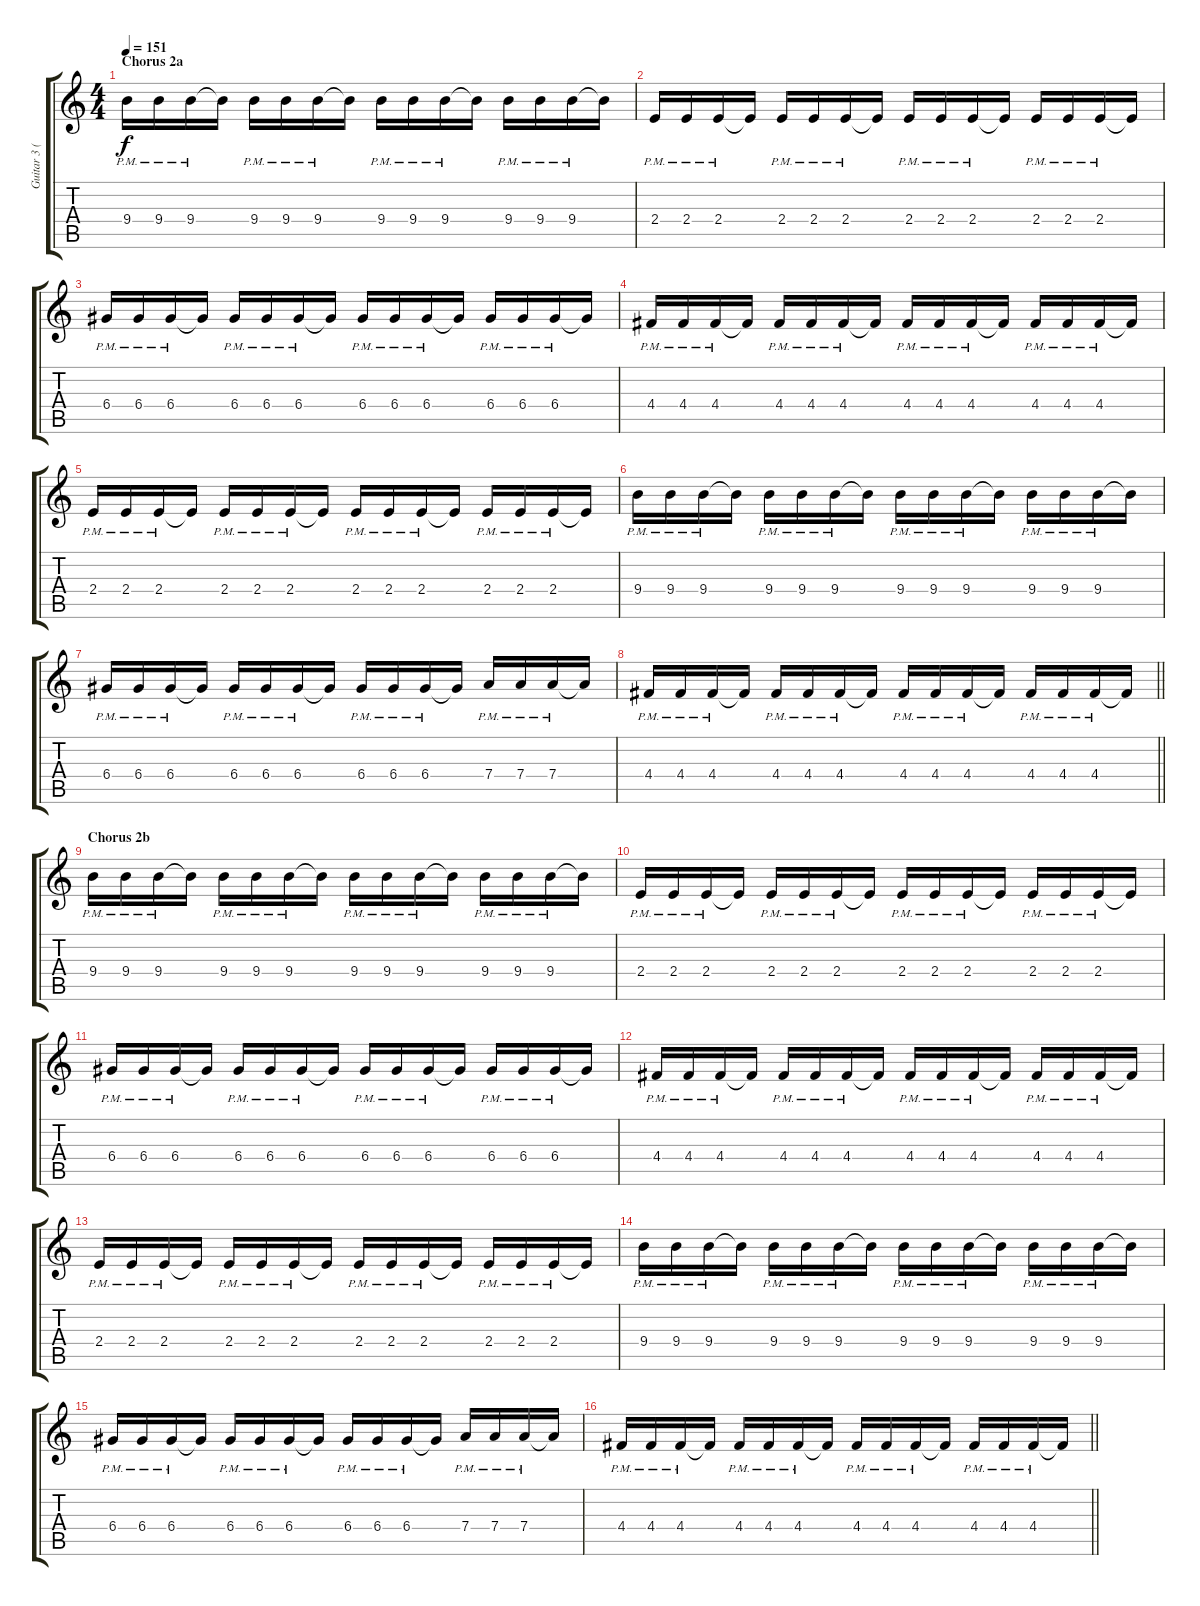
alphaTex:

\track ("Guitar 3 (Kele Okereke)" "Guitar 3 (") {instrument acousticguitarnylon}
\staff {score tabs}
\tuning (E4 B3 G3 D3 A2 E2) {hide}
\ts (4 4)
\section ("" "Chorus 2a")
\tempo 151
\clef g2
\ks c
9.4{pm}.16{dy f} 9.4{pm}.16 9.4{pm}.16 9.4{t}.16 9.4{pm}.16 9.4{pm}.16 9.4{pm}.16 9.4{t}.16 9.4{pm}.16 9.4{pm}.16 9.4{pm}.16 9.4{t}.16 9.4{pm}.16 9.4{pm}.16 9.4{pm}.16 9.4{t}.16 |
2.4{pm}.16 2.4{pm}.16 2.4{pm}.16 2.4{t}.16 2.4{pm}.16 2.4{pm}.16 2.4{pm}.16 2.4{t}.16 2.4{pm}.16 2.4{pm}.16 2.4{pm}.16 2.4{t}.16 2.4{pm}.16 2.4{pm}.16 2.4{pm}.16 2.4{t}.16 |
6.4{pm}.16 6.4{pm}.16 6.4{pm}.16 6.4{t}.16 6.4{pm}.16 6.4{pm}.16 6.4{pm}.16 6.4{t}.16 6.4{pm}.16 6.4{pm}.16 6.4{pm}.16 6.4{t}.16 6.4{pm}.16 6.4{pm}.16 6.4{pm}.16 6.4{t}.16 |
4.4{pm}.16 4.4{pm}.16 4.4{pm}.16 4.4{t}.16 4.4{pm}.16 4.4{pm}.16 4.4{pm}.16 4.4{t}.16 4.4{pm}.16 4.4{pm}.16 4.4{pm}.16 4.4{t}.16 4.4{pm}.16 4.4{pm}.16 4.4{pm}.16 4.4{t}.16 |
2.4{pm}.16 2.4{pm}.16 2.4{pm}.16 2.4{t}.16 2.4{pm}.16 2.4{pm}.16 2.4{pm}.16 2.4{t}.16 2.4{pm}.16 2.4{pm}.16 2.4{pm}.16 2.4{t}.16 2.4{pm}.16 2.4{pm}.16 2.4{pm}.16 2.4{t}.16 |
9.4{pm}.16 9.4{pm}.16 9.4{pm}.16 9.4{t}.16 9.4{pm}.16 9.4{pm}.16 9.4{pm}.16 9.4{t}.16 9.4{pm}.16 9.4{pm}.16 9.4{pm}.16 9.4{t}.16 9.4{pm}.16 9.4{pm}.16 9.4{pm}.16 9.4{t}.16 |
6.4{pm}.16 6.4{pm}.16 6.4{pm}.16 6.4{t}.16 6.4{pm}.16 6.4{pm}.16 6.4{pm}.16 6.4{t}.16 6.4{pm}.16 6.4{pm}.16 6.4{pm}.16 6.4{t}.16 7.4{pm}.16 7.4{pm}.16 7.4{pm}.16 7.4{t}.16 |
\barLineRight lightlight
4.4{pm}.16 4.4{pm}.16 4.4{pm}.16 4.4{t}.16 4.4{pm}.16 4.4{pm}.16 4.4{pm}.16 4.4{t}.16 4.4{pm}.16 4.4{pm}.16 4.4{pm}.16 4.4{t}.16 4.4{pm}.16 4.4{pm}.16 4.4{pm}.16 4.4{t}.16 |
\section ("" "Chorus 2b")
9.4{pm}.16 9.4{pm}.16 9.4{pm}.16 9.4{t}.16 9.4{pm}.16 9.4{pm}.16 9.4{pm}.16 9.4{t}.16 9.4{pm}.16 9.4{pm}.16 9.4{pm}.16 9.4{t}.16 9.4{pm}.16 9.4{pm}.16 9.4{pm}.16 9.4{t}.16 |
2.4{pm}.16 2.4{pm}.16 2.4{pm}.16 2.4{t}.16 2.4{pm}.16 2.4{pm}.16 2.4{pm}.16 2.4{t}.16 2.4{pm}.16 2.4{pm}.16 2.4{pm}.16 2.4{t}.16 2.4{pm}.16 2.4{pm}.16 2.4{pm}.16 2.4{t}.16 |
6.4{pm}.16 6.4{pm}.16 6.4{pm}.16 6.4{t}.16 6.4{pm}.16 6.4{pm}.16 6.4{pm}.16 6.4{t}.16 6.4{pm}.16 6.4{pm}.16 6.4{pm}.16 6.4{t}.16 6.4{pm}.16 6.4{pm}.16 6.4{pm}.16 6.4{t}.16 |
4.4{pm}.16 4.4{pm}.16 4.4{pm}.16 4.4{t}.16 4.4{pm}.16 4.4{pm}.16 4.4{pm}.16 4.4{t}.16 4.4{pm}.16 4.4{pm}.16 4.4{pm}.16 4.4{t}.16 4.4{pm}.16 4.4{pm}.16 4.4{pm}.16 4.4{t}.16 |
2.4{pm}.16 2.4{pm}.16 2.4{pm}.16 2.4{t}.16 2.4{pm}.16 2.4{pm}.16 2.4{pm}.16 2.4{t}.16 2.4{pm}.16 2.4{pm}.16 2.4{pm}.16 2.4{t}.16 2.4{pm}.16 2.4{pm}.16 2.4{pm}.16 2.4{t}.16 |
9.4{pm}.16 9.4{pm}.16 9.4{pm}.16 9.4{t}.16 9.4{pm}.16 9.4{pm}.16 9.4{pm}.16 9.4{t}.16 9.4{pm}.16 9.4{pm}.16 9.4{pm}.16 9.4{t}.16 9.4{pm}.16 9.4{pm}.16 9.4{pm}.16 9.4{t}.16 |
6.4{pm}.16 6.4{pm}.16 6.4{pm}.16 6.4{t}.16 6.4{pm}.16 6.4{pm}.16 6.4{pm}.16 6.4{t}.16 6.4{pm}.16 6.4{pm}.16 6.4{pm}.16 6.4{t}.16 7.4{pm}.16 7.4{pm}.16 7.4{pm}.16 7.4{t}.16 |
\barLineRight lightlight
4.4{pm}.16 4.4{pm}.16 4.4{pm}.16 4.4{t}.16 4.4{pm}.16 4.4{pm}.16 4.4{pm}.16 4.4{t}.16 4.4{pm}.16 4.4{pm}.16 4.4{pm}.16 4.4{t}.16 4.4{pm}.16 4.4{pm}.16 4.4{pm}.16 4.4{t}.16
